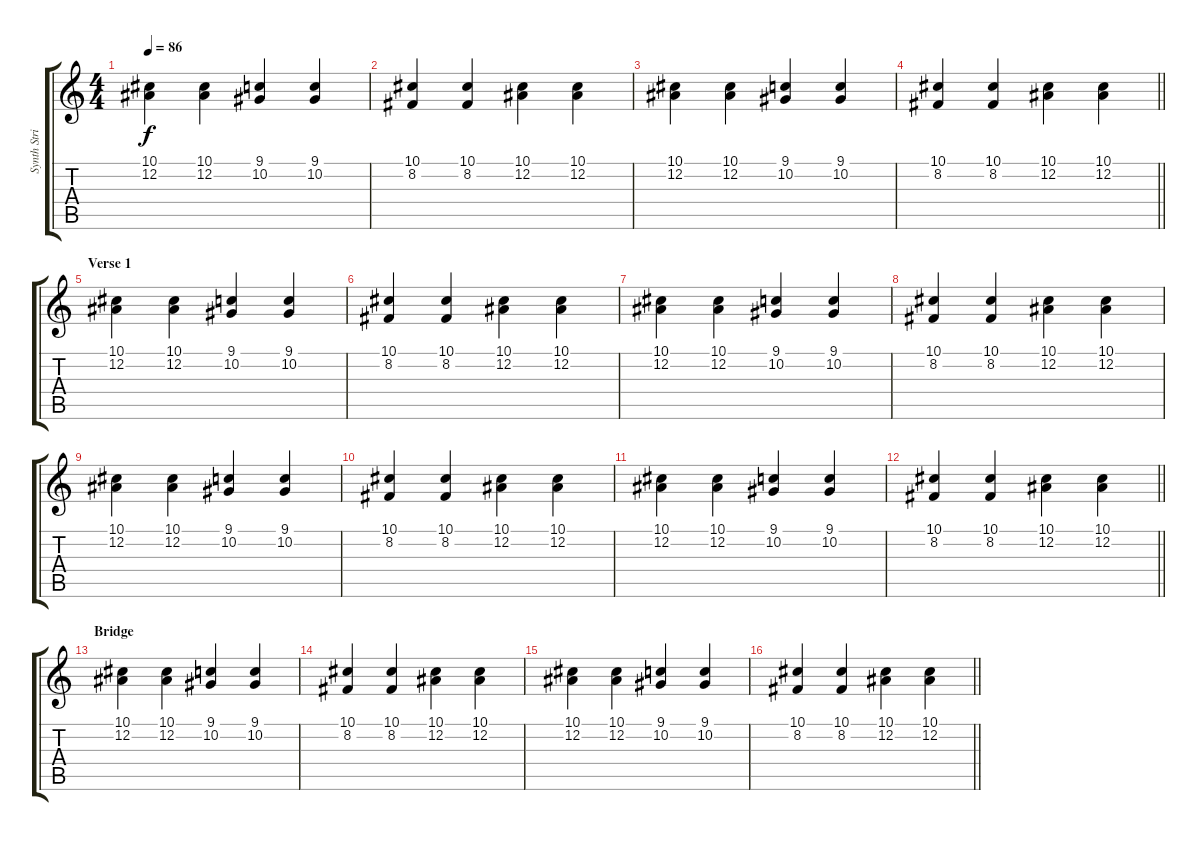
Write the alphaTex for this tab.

\track ("Synth String 1" "Synth Stri") {instrument stringensemble1}
\staff {score tabs}
\tuning (Eb4 Bb3 Gb3 Db3 Ab2 Eb2) {hide}
\ts (4 4)
\tempo 86
\clef g2
\ks c
(10.1 12.2).4{dy f instrument stringensemble1} (10.1 12.2).4 (9.1 10.2).4 (9.1 10.2).4 |
(10.1 8.2).4 (10.1 8.2).4 (10.1 12.2).4 (10.1 12.2).4 |
(10.1 12.2).4 (10.1 12.2).4 (9.1 10.2).4 (9.1 10.2).4 |
\barLineRight lightlight
(10.1 8.2).4 (10.1 8.2).4 (10.1 12.2).4 (10.1 12.2).4 |
\section ("" "Verse 1")
(10.1 12.2).4 (10.1 12.2).4 (9.1 10.2).4 (9.1 10.2).4 |
(10.1 8.2).4 (10.1 8.2).4 (10.1 12.2).4 (10.1 12.2).4 |
(10.1 12.2).4 (10.1 12.2).4 (9.1 10.2).4 (9.1 10.2).4 |
(10.1 8.2).4 (10.1 8.2).4 (10.1 12.2).4 (10.1 12.2).4 |
(10.1 12.2).4 (10.1 12.2).4 (9.1 10.2).4 (9.1 10.2).4 |
(10.1 8.2).4 (10.1 8.2).4 (10.1 12.2).4 (10.1 12.2).4 |
(10.1 12.2).4 (10.1 12.2).4 (9.1 10.2).4 (9.1 10.2).4 |
\barLineRight lightlight
(10.1 8.2).4 (10.1 8.2).4 (10.1 12.2).4 (10.1 12.2).4 |
\section ("" "Bridge")
(10.1 12.2).4 (10.1 12.2).4 (9.1 10.2).4 (9.1 10.2).4 |
(10.1 8.2).4 (10.1 8.2).4 (10.1 12.2).4 (10.1 12.2).4 |
(10.1 12.2).4 (10.1 12.2).4 (9.1 10.2).4 (9.1 10.2).4 |
\barLineRight lightlight
(10.1 8.2).4 (10.1 8.2).4 (10.1 12.2).4 (10.1 12.2).4
